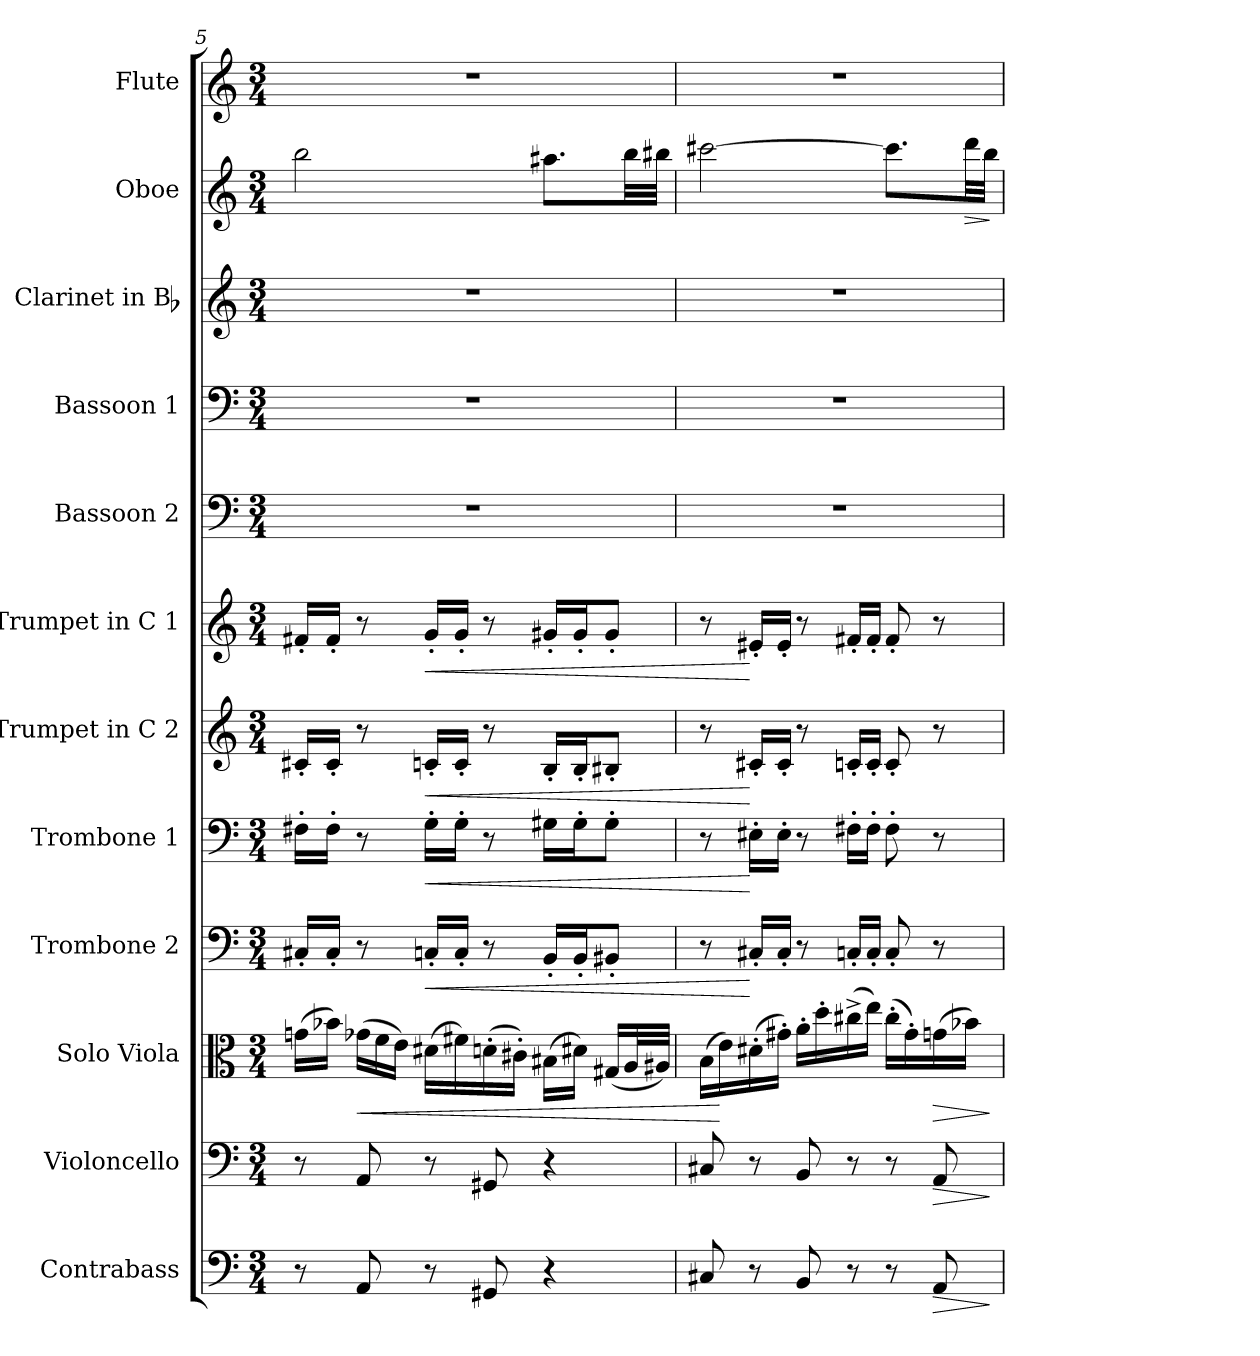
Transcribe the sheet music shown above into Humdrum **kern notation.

**kern	**dynam	**kern	**dynam	**kern	**dynam	**kern	**dynam	**kern	**dynam	**kern	**dynam	**kern	**dynam	**kern	**kern	**kern	**kern	**dynam	**kern
*part12	*part12	*part11	*part11	*part10	*part10	*part9	*part9	*part8	*part8	*part7	*part7	*part6	*part6	*part5	*part4	*part3	*part2	*part2	*part1
*staff12	*staff12	*staff11	*staff11	*staff10	*staff10	*staff9	*staff9	*staff8	*staff8	*staff7	*staff7	*staff6	*staff6	*staff5	*staff4	*staff3	*staff2	*staff2	*staff1
*I"Contrabass	*	*I"Violoncello	*	*I"Solo Viola	*	*I"Trombone 2	*	*I"Trombone 1	*	*I"Trumpet in C 2	*	*I"Trumpet in C 1	*	*I"Bassoon 2	*I"Bassoon 1	*I"Clarinet in Bb	*I"Oboe	*	*I"Flute
*I'Cb.	*	*I'Vc.	*	*I'Vla.	*	*I'Tbn. 2	*	*I'Tbn. 1	*	*	*	*	*	*I'Bsn. 2	*I'Bsn. 1	*I'Cl.	*I'Ob.	*	*I'Fl.
*clefF4	*	*clefF4	*	*clefC3	*	*clefF4	*	*clefF4	*	*clefG2	*	*clefG2	*	*clefF4	*clefF4	*clefG2	*clefG2	*	*clefG2
*ITrd7c12	*	*	*	*	*	*	*	*	*	*	*	*	*	*	*	*ITrd1c2	*	*	*
*k[]	*	*k[]	*	*k[]	*	*k[]	*	*k[]	*	*k[]	*	*k[]	*	*k[]	*k[]	*k[b-e-]	*k[]	*	*k[]
*M3/4	*	*M3/4	*	*M3/4	*	*M3/4	*	*M3/4	*	*M3/4	*	*M3/4	*	*M3/4	*M3/4	*M3/4	*M3/4	*	*M3/4
=5	=5	=5	=5	=5	=5	=5	=5	=5	=5	=5	=5	=5	=5	=5	=5	=5	=5	=5	=5
8r	.	8r	.	(16gnLL	.	16C#X'LL	.	16F#X'LL	.	16c#X'LL	.	16f#X'LL	.	4%3r	4%3r	4%3r	2bb	.	4%3r
.	.	.	.	16b-XJJ)	.	16C#'JJ	.	16F#'JJ	.	16c#'JJ	.	16f#'JJ	.	.	.	.	.	.	.
*	*	*	*	*Xtuplet	*	*	*	*	*	*	*	*	*	*	*	*	*	*	*
!	!	!	!	!	!LO:HP:b	!	!	!	!	!	!	!	!	!	!	!	!	!	!
8AAA	.	8AA	.	(24g-XLL	<	8r	.	8r	.	8r	.	8r	.	.	.	.	.	.	.
.	.	.	.	24f	.	.	.	.	.	.	.	.	.	.	.	.	.	.	.
.	.	.	.	24eJJ)	.	.	.	.	.	.	.	.	.	.	.	.	.	.	.
!	!	!	!	!	!	!	!LO:HP:b	!	!LO:HP:b	!	!LO:HP:b	!	!LO:HP:b	!	!	!	!	!	!
8r	.	8r	.	(16d#XLL	.	16Cn'LL	<	16G'LL	<	16cn'LL	<	16g'LL	<	.	.	.	.	.	.
.	.	.	.	16f#X)	.	16C'JJ	.	16G'JJ	.	16c'JJ	.	16g'JJ	.	.	.	.	.	.	.
8GGG#X	.	8GG#X	.	(16dn'	.	8r	.	8r	.	8r	.	8r	.	.	.	.	.	.	.
.	.	.	.	16c#X'JJ)	.	.	.	.	.	.	.	.	.	.	.	.	.	.	.
4r	.	4r	.	(16B#XLL	.	16BB'LL	.	16G#XLL	.	16B'LL	.	16g#X'LL	.	.	.	.	8.aa#XL	.	.
.	.	.	.	16d#XJJ)	.	16BB'J	.	16G#'J	.	16B'J	.	16g#'J	.	.	.	.	.	.	.
.	.	.	.	(16G#XLL	.	8BB#X'J	.	8G#'J	.	8B#X'J	.	8g#'J	.	.	.	.	.	.	.
.	.	.	.	32AL	.	.	.	.	.	.	.	.	.	.	.	.	32bbLL	.	.
.	.	.	.	32A#XJJJ)	.	.	.	.	.	.	.	.	.	.	.	.	32bb#XJJJ	.	.
=6	=6	=6	=6	=6	=6	=6	=6	=6	=6	=6	=6	=6	=6	=6	=6	=6	=6	=6	=6
8CC#X	.	8C#X	.	(16BLL	.	8r	.	8r	.	8r	.	8r	.	4%3r	4%3r	4%3r	[2ccc#X	.	4%3r
.	.	.	.	16e)	[	.	.	.	.	.	.	.	.	.	.	.	.	.	.
8r	.	8r	.	(16d#X'	.	16C#X'LL	[	16E#X'LL	[	16c#X'LL	[	16e#X'LL	[	.	.	.	.	.	.
.	.	.	.	16g#X'JJ)	.	16C#'JJ	.	16E#'JJ	.	16c#'JJ	.	16e#'JJ	.	.	.	.	.	.	.
8BBB	.	8BB	.	16a'LL	.	8r	.	8r	.	8r	.	8r	.	.	.	.	.	.	.
.	.	.	.	16dd'	.	.	.	.	.	.	.	.	.	.	.	.	.	.	.
8r	.	8r	.	(16cc#X^	.	16Cn'LL	.	16F#X'LL	.	16cn'LL	.	16f#X'LL	.	.	.	.	.	.	.
.	.	.	.	16eeJJ)	.	16C'JJ	.	16F#'JJ	.	16c'JJ	.	16f#'JJ	.	.	.	.	.	.	.
8r	.	8r	.	(16cc#'LL	.	8C'	.	8F#'	.	8c'	.	8f#'	.	.	.	.	8.ccc#L]	.	.
.	.	.	.	16g#')	.	.	.	.	.	.	.	.	.	.	.	.	.	.	.
!	!LO:HP:b	!	!LO:HP:b	!	!LO:HP:b	!	!	!	!	!	!	!	!	!	!	!	!	!	!
8AAA	>	8AA	>	(16gn	>	8r	.	8r	.	8r	.	8r	.	.	.	.	.	.	.
!	!	!	!	!	!	!	!	!	!	!	!	!	!	!	!	!	!	!LO:HP:b	!
.	.	.	.	16b-XJJ)	.	.	.	.	.	.	.	.	.	.	.	.	32dddiLL	>	.
.	.	.	.	.	.	.	.	.	.	.	.	.	.	.	.	.	32bbJJJ	.	.
.	]	.	]	.	]	.	.	.	.	.	.	.	.	.	.	.	.	]	.
=	=	=	=	=	=	=	=	=	=	=	=	=	=	=	=	=	=	=	=
*-	*-	*-	*-	*-	*-	*-	*-	*-	*-	*-	*-	*-	*-	*-	*-	*-	*-	*-	*-
